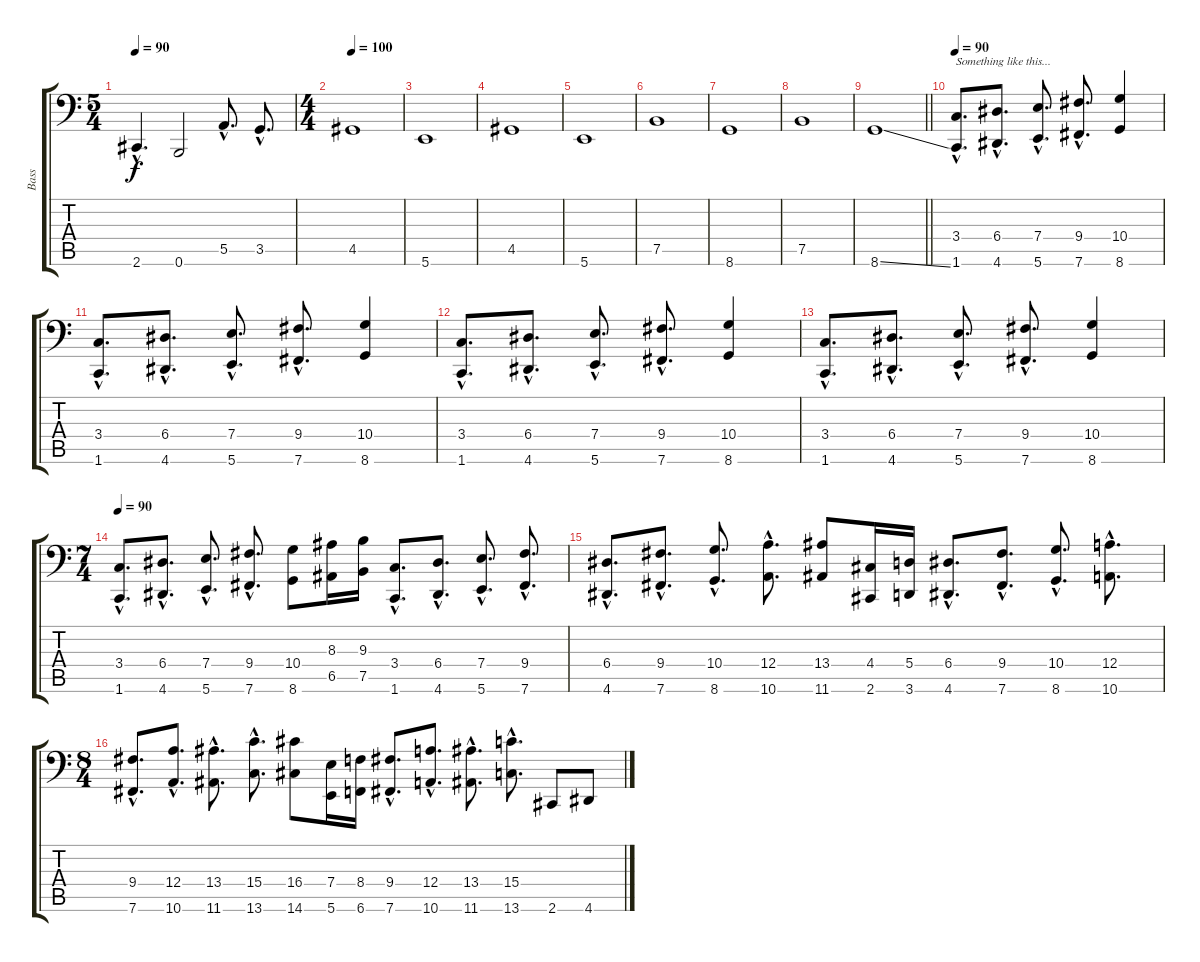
\track ("Bass" "Bass") {instrument electricbassfinger}
\staff {score tabs}
\tuning (C3 G2 D2 A1 E1 B0) {hide}
\ts (5 4)
\tempo 90
\clef f4
\ks c
2.6{hac}.4{d dy f} 0.6.2 5.5{hac}.8{d} 3.5{hac}.8{d} |
\ts (4 4)
\tempo 100
4.5.1 |
5.6.1 |
4.5.1 |
5.6.1 |
7.5.1 |
8.6.1 |
7.5.1 |
\barLineRight lightlight
8.6{ss}.1 |
\tempo 90
(3.4{hac} 1.6{hac}).8{d txt "Something like this..."} (6.4{hac} 4.6{hac}).8{d} (7.4{hac} 5.6{hac}).8{d} (9.4{hac} 7.6{hac}).8{d} (10.4 8.6).4 |
(3.4{hac} 1.6{hac}).8{d} (6.4{hac} 4.6{hac}).8{d} (7.4{hac} 5.6{hac}).8{d} (9.4{hac} 7.6{hac}).8{d} (10.4 8.6).4 |
(3.4{hac} 1.6{hac}).8{d} (6.4{hac} 4.6{hac}).8{d} (7.4{hac} 5.6{hac}).8{d} (9.4{hac} 7.6{hac}).8{d} (10.4 8.6).4 |
(3.4{hac} 1.6{hac}).8{d} (6.4{hac} 4.6{hac}).8{d} (7.4{hac} 5.6{hac}).8{d} (9.4{hac} 7.6{hac}).8{d} (10.4 8.6).4 |
\ts (7 4)
\tempo 90
(3.4{hac} 1.6{hac}).8{d} (6.4{hac} 4.6{hac}).8{d} (7.4{hac} 5.6{hac}).8{d} (9.4{hac} 7.6{hac}).8{d} (10.4 8.6).8 (8.3 6.5).16 (9.3 7.5).16 (3.4{hac} 1.6{hac}).8{d} (6.4{hac} 4.6{hac}).8{d} (7.4{hac} 5.6{hac}).8{d} (9.4{hac} 7.6{hac}).8{d} |
(6.4{hac} 4.6{hac}).8{d} (9.4{hac} 7.6{hac}).8{d} (10.4{hac} 8.6{hac}).8{d} (12.4{hac} 10.6{hac}).8{d} (13.4 11.6).8 (4.4 2.6).16 (5.4 3.6).16 (6.4{hac} 4.6{hac}).8{d} (9.4{hac} 7.6{hac}).8{d} (10.4{hac} 8.6{hac}).8{d} (12.4{hac} 10.6{hac}).8{d} |
\ts (8 4)
(9.4{hac} 7.6{hac}).8{d} (12.4{hac} 10.6{hac}).8{d} (13.4{hac} 11.6{hac}).8{d} (15.4{hac} 13.6{hac}).8{d} (16.4 14.6).8 (7.4 5.6).16 (8.4 6.6).16 (9.4{hac} 7.6{hac}).8{d} (12.4{hac} 10.6{hac}).8{d} (13.4{hac} 11.6{hac}).8{d} (15.4{hac} 13.6{hac}).8{d} 2.6.8 4.6.8
